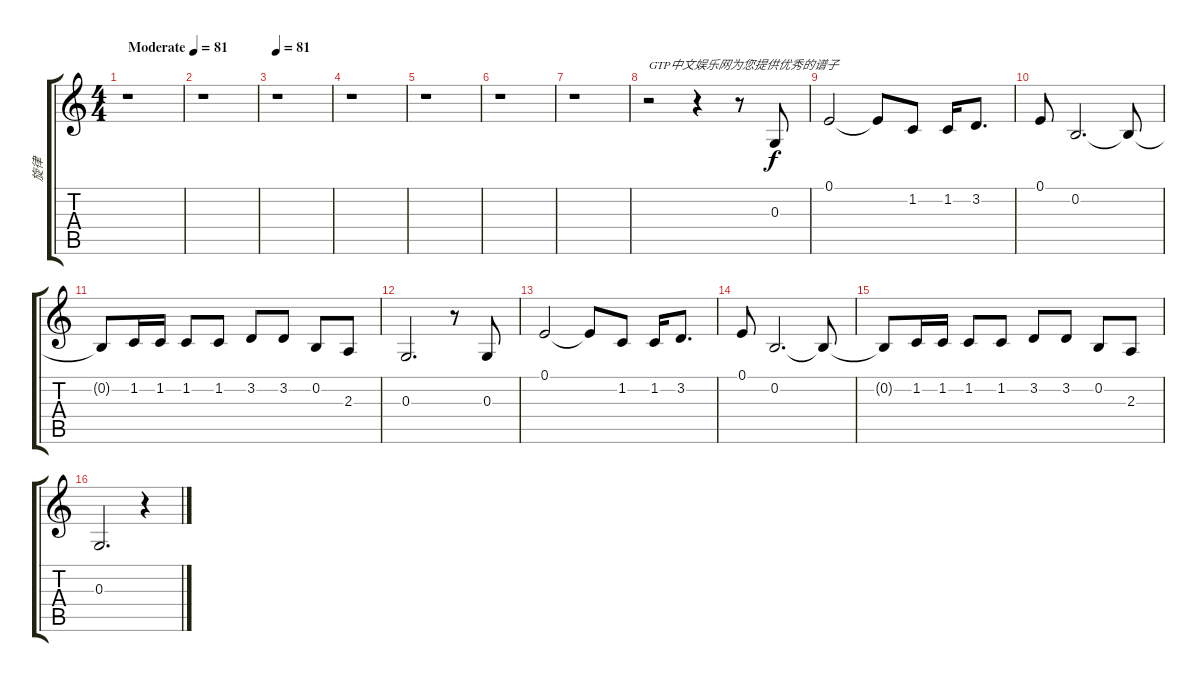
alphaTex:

\track ("旋律" "旋律") {instrument lead6voice}
\staff {score tabs}
\tuning (E4 B3 G3 D3 A2 E2) {hide}
\ts (4 4)
\tempo (81 "Moderate")
\clef g2
\ks c
r.1{dy f instrument lead6voice} |
r.1 |
\tempo 81
r.1 |
r.1 |
r.1 |
r.1 |
r.1 |
r.2{txt "GTP中文娱乐网为您提供优秀的谱子"} r.4 r.8 0.3.8 |
0.1.2 0.1{t}.8 1.2.8 1.2.16 3.2.8{d} |
0.1.8 0.2.2{d} 0.2{t}.8 |
0.2{t}.8 1.2.16 1.2.16 1.2.8 1.2.8 3.2.8 3.2.8 0.2.8 2.3.8 |
0.3.2{d} r.8 0.3.8 |
0.1.2 0.1{t}.8 1.2.8 1.2.16 3.2.8{d} |
0.1.8 0.2.2{d} 0.2{t}.8 |
0.2{t}.8 1.2.16 1.2.16 1.2.8 1.2.8 3.2.8 3.2.8 0.2.8 2.3.8 |
0.3.2{d} r.4
